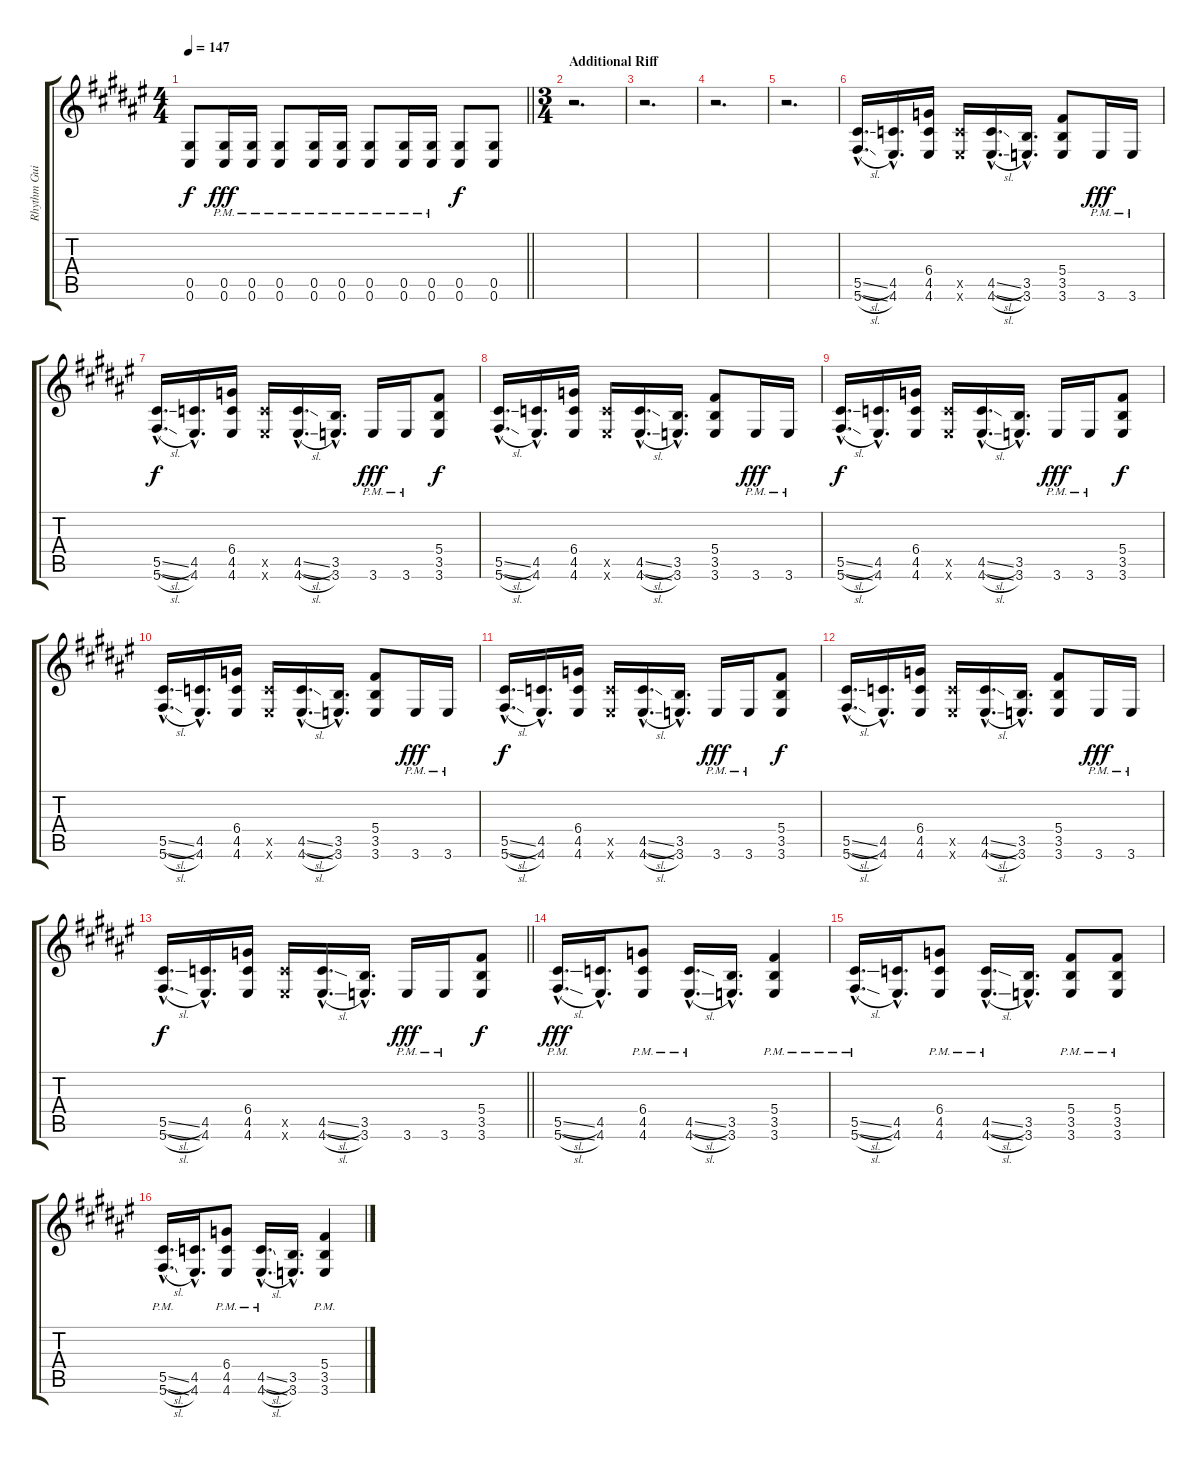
\track ("Rhythm Guitar" "Rhythm Gui") {instrument distortionguitar}
\staff {score tabs}
\tuning (Eb4 Bb3 Gb3 Db3 Ab2 Db2) {hide}
\ts (4 4)
\tempo 147
\clef g2
\barLineRight lightlight
\ks d#minor
(0.5{t} 0.6{t}).8{dy f} (0.5{pm} 0.6{pm}).16{dy fff} (0.5{pm} 0.6{pm}).16 (0.5{pm} 0.6{pm}).8 (0.5{pm} 0.6{pm}).16 (0.5{pm} 0.6{pm}).16 (0.5{pm} 0.6{pm}).8 (0.5{pm} 0.6{pm}).16 (0.5{pm} 0.6{pm}).16 (0.5 0.6).8{dy f} (0.5 0.6).8 |
\ts (3 4)
\section ("" "Additional Riff")
r.2{d} |
r.2{d} |
r.2{d} |
r.2{d} |
(5.5{sl hac} 5.6{sl hac}).16{d} (4.5{hac} 4.6{hac}).16{d} (6.4 4.5 4.6).16 (4.5{x} 4.6{x}).16 (4.5{sl hac} 4.6{sl hac}).16{d} (3.5{hac} 3.6{hac}).16{d} (5.4 3.5 3.6).8 3.6{pm}.16{dy fff} 3.6{pm}.16 |
(5.5{sl hac} 5.6{sl hac}).16{d dy f} (4.5{hac} 4.6{hac}).16{d} (6.4 4.5 4.6).16 (4.5{x} 4.6{x}).16 (4.5{sl hac} 4.6{sl hac}).16{d} (3.5{hac} 3.6{hac}).16{d} 3.6{pm}.16{dy fff} 3.6{pm}.16 (5.4 3.5 3.6).8{dy f} |
(5.5{sl hac} 5.6{sl hac}).16{d} (4.5{hac} 4.6{hac}).16{d} (6.4 4.5 4.6).16 (4.5{x} 4.6{x}).16 (4.5{sl hac} 4.6{sl hac}).16{d} (3.5{hac} 3.6{hac}).16{d} (5.4 3.5 3.6).8 3.6{pm}.16{dy fff} 3.6{pm}.16 |
(5.5{sl hac} 5.6{sl hac}).16{d dy f} (4.5{hac} 4.6{hac}).16{d} (6.4 4.5 4.6).16 (4.5{x} 4.6{x}).16 (4.5{sl hac} 4.6{sl hac}).16{d} (3.5{hac} 3.6{hac}).16{d} 3.6{pm}.16{dy fff} 3.6{pm}.16 (5.4 3.5 3.6).8{dy f} |
(5.5{sl hac} 5.6{sl hac}).16{d} (4.5{hac} 4.6{hac}).16{d} (6.4 4.5 4.6).16 (4.5{x} 4.6{x}).16 (4.5{sl hac} 4.6{sl hac}).16{d} (3.5{hac} 3.6{hac}).16{d} (5.4 3.5 3.6).8 3.6{pm}.16{dy fff} 3.6{pm}.16 |
(5.5{sl hac} 5.6{sl hac}).16{d dy f} (4.5{hac} 4.6{hac}).16{d} (6.4 4.5 4.6).16 (4.5{x} 4.6{x}).16 (4.5{sl hac} 4.6{sl hac}).16{d} (3.5{hac} 3.6{hac}).16{d} 3.6{pm}.16{dy fff} 3.6{pm}.16 (5.4 3.5 3.6).8{dy f} |
(5.5{sl hac} 5.6{sl hac}).16{d} (4.5{hac} 4.6{hac}).16{d} (6.4 4.5 4.6).16 (4.5{x} 4.6{x}).16 (4.5{sl hac} 4.6{sl hac}).16{d} (3.5{hac} 3.6{hac}).16{d} (5.4 3.5 3.6).8 3.6{pm}.16{dy fff} 3.6{pm}.16 |
\barLineRight lightlight
(5.5{sl hac} 5.6{sl hac}).16{d dy f} (4.5{hac} 4.6{hac}).16{d} (6.4 4.5 4.6).16 (4.5{x} 4.6{x}).16 (4.5{sl hac} 4.6{sl hac}).16{d} (3.5{hac} 3.6{hac}).16{d} 3.6{pm}.16{dy fff} 3.6{pm}.16 (5.4 3.5 3.6).8{dy f} |
\section ("" "")
(5.5{sl hac pm} 5.6{sl hac pm}).16{d dy fff} (4.5{hac} 4.6{hac}).16{d} (6.4{pm} 4.5{pm} 4.6{pm}).8 (4.5{sl hac pm} 4.6{sl hac pm}).16{d} (3.5{hac} 3.6{hac}).16{d} (5.4{pm} 3.5{pm} 3.6{pm}).4 |
(5.5{sl hac pm} 5.6{sl hac pm}).16{d} (4.5{hac} 4.6{hac}).16{d} (6.4{pm} 4.5{pm} 4.6{pm}).8 (4.5{sl hac pm} 4.6{sl hac pm}).16{d} (3.5{hac} 3.6{hac}).16{d} (5.4{pm} 3.5{pm} 3.6{pm}).8 (5.4{pm} 3.5{pm} 3.6{pm}).8 |
(5.5{sl hac pm} 5.6{sl hac pm}).16{d} (4.5{hac} 4.6{hac}).16{d} (6.4{pm} 4.5{pm} 4.6{pm}).8 (4.5{sl hac pm} 4.6{sl hac pm}).16{d} (3.5{hac} 3.6{hac}).16{d} (5.4{pm} 3.5{pm} 3.6{pm}).4
